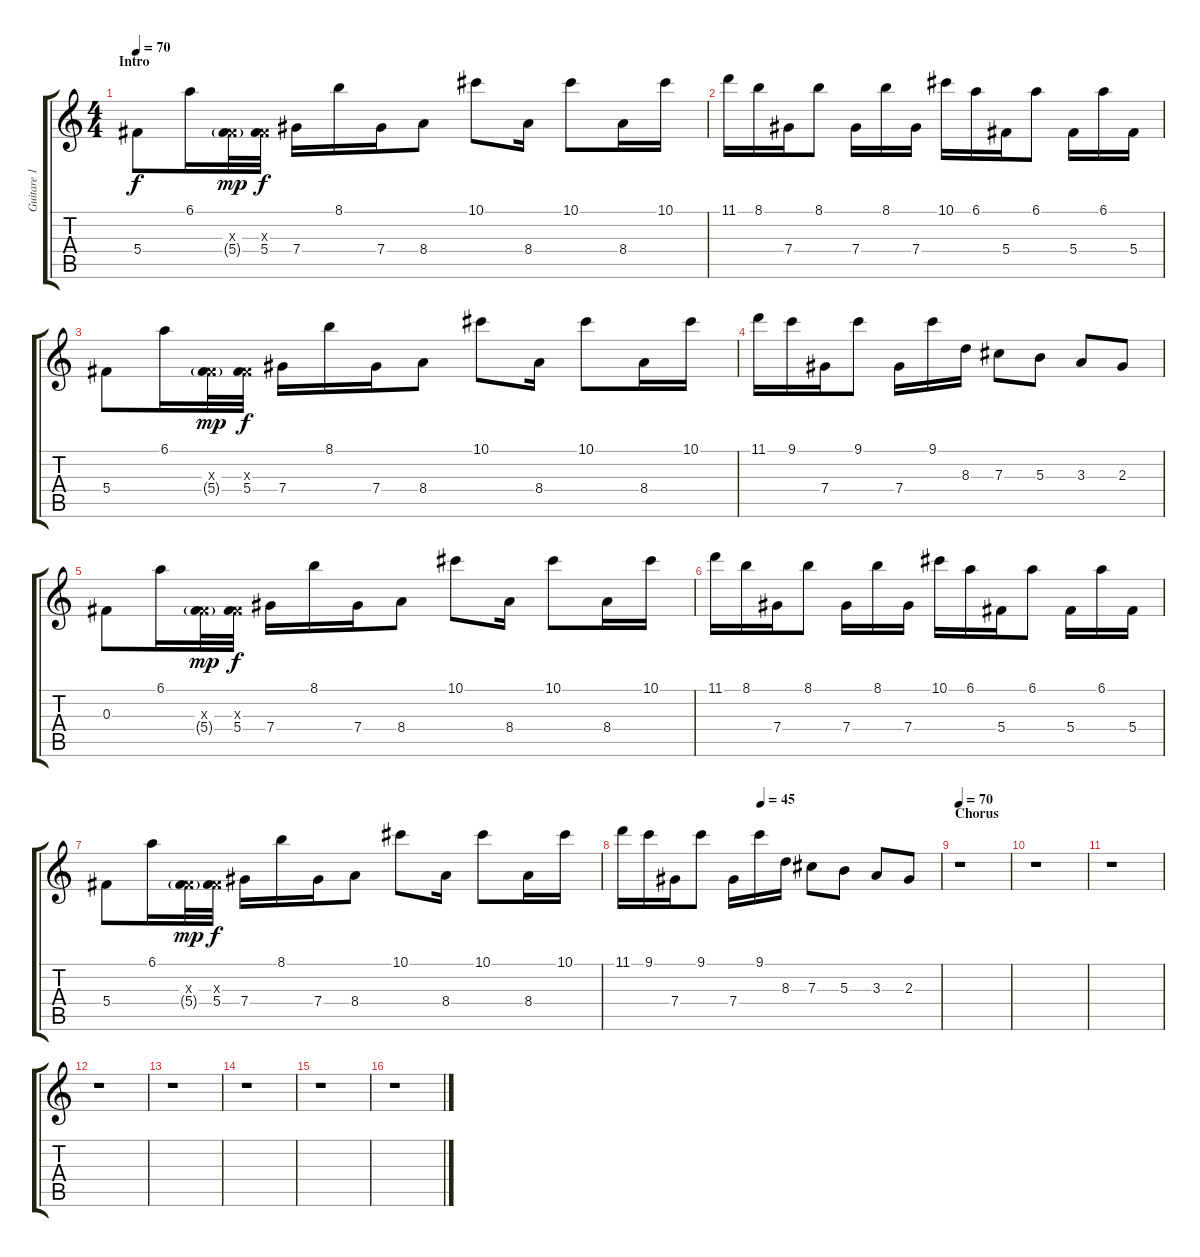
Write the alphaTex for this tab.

\track ("Guitare 1" "Guitare 1") {instrument acousticguitarsteel}
\staff {score tabs}
\tuning (Eb4 Bb3 Gb3 Db3 Ab2 Eb2) {hide}
\ts (4 4)
\section ("" "Intro")
\tempo 70
\clef g2
\ks c
5.4.8{dy f instrument acousticguitarsteel} 6.1.16 (0.3{x} 5.4{g}).32{dy mp} (0.3{x} 5.4).32{dy f} 7.4.16 8.1.16 7.4.16 8.4.8 10.1.8 8.4.16 10.1.8 8.4.16 10.1.16 |
11.1.16 8.1.16 7.4.16 8.1.8 7.4.16 8.1.16 7.4.16 10.1.16 6.1.16 5.4.16 6.1.8 5.4.16 6.1.16 5.4.16 |
5.4.8 6.1.16 (0.3{x} 5.4{g}).32{dy mp} (0.3{x} 5.4).32{dy f} 7.4.16 8.1.16 7.4.16 8.4.8 10.1.8 8.4.16 10.1.8 8.4.16 10.1.16 |
11.1.16 9.1.16 7.4.16 9.1.8 7.4.16 9.1.16 8.3.16 7.3.8 5.3.8 3.3.8 2.3.8 |
0.3.8 6.1.16 (0.3{x} 5.4{g}).32{dy mp} (0.3{x} 5.4).32{dy f} 7.4.16 8.1.16 7.4.16 8.4.8 10.1.8 8.4.16 10.1.8 8.4.16 10.1.16 |
11.1.16 8.1.16 7.4.16 8.1.8 7.4.16 8.1.16 7.4.16 10.1.16 6.1.16 5.4.16 6.1.8 5.4.16 6.1.16 5.4.16 |
5.4.8 6.1.16 (0.3{x} 5.4{g}).32{dy mp} (0.3{x} 5.4).32{dy f} 7.4.16 8.1.16 7.4.16 8.4.8 10.1.8 8.4.16 10.1.8 8.4.16 10.1.16 |
\tempo (45 0.4375)
11.1.16 9.1.16 7.4.16 9.1.8 7.4.16 9.1.16 8.3.16 7.3.8 5.3.8 3.3.8 2.3.8 |
\section ("" "Chorus")
\tempo 70
r.1 |
r.1 |
r.1 |
r.1 |
r.1 |
r.1 |
r.1 |
r.1
